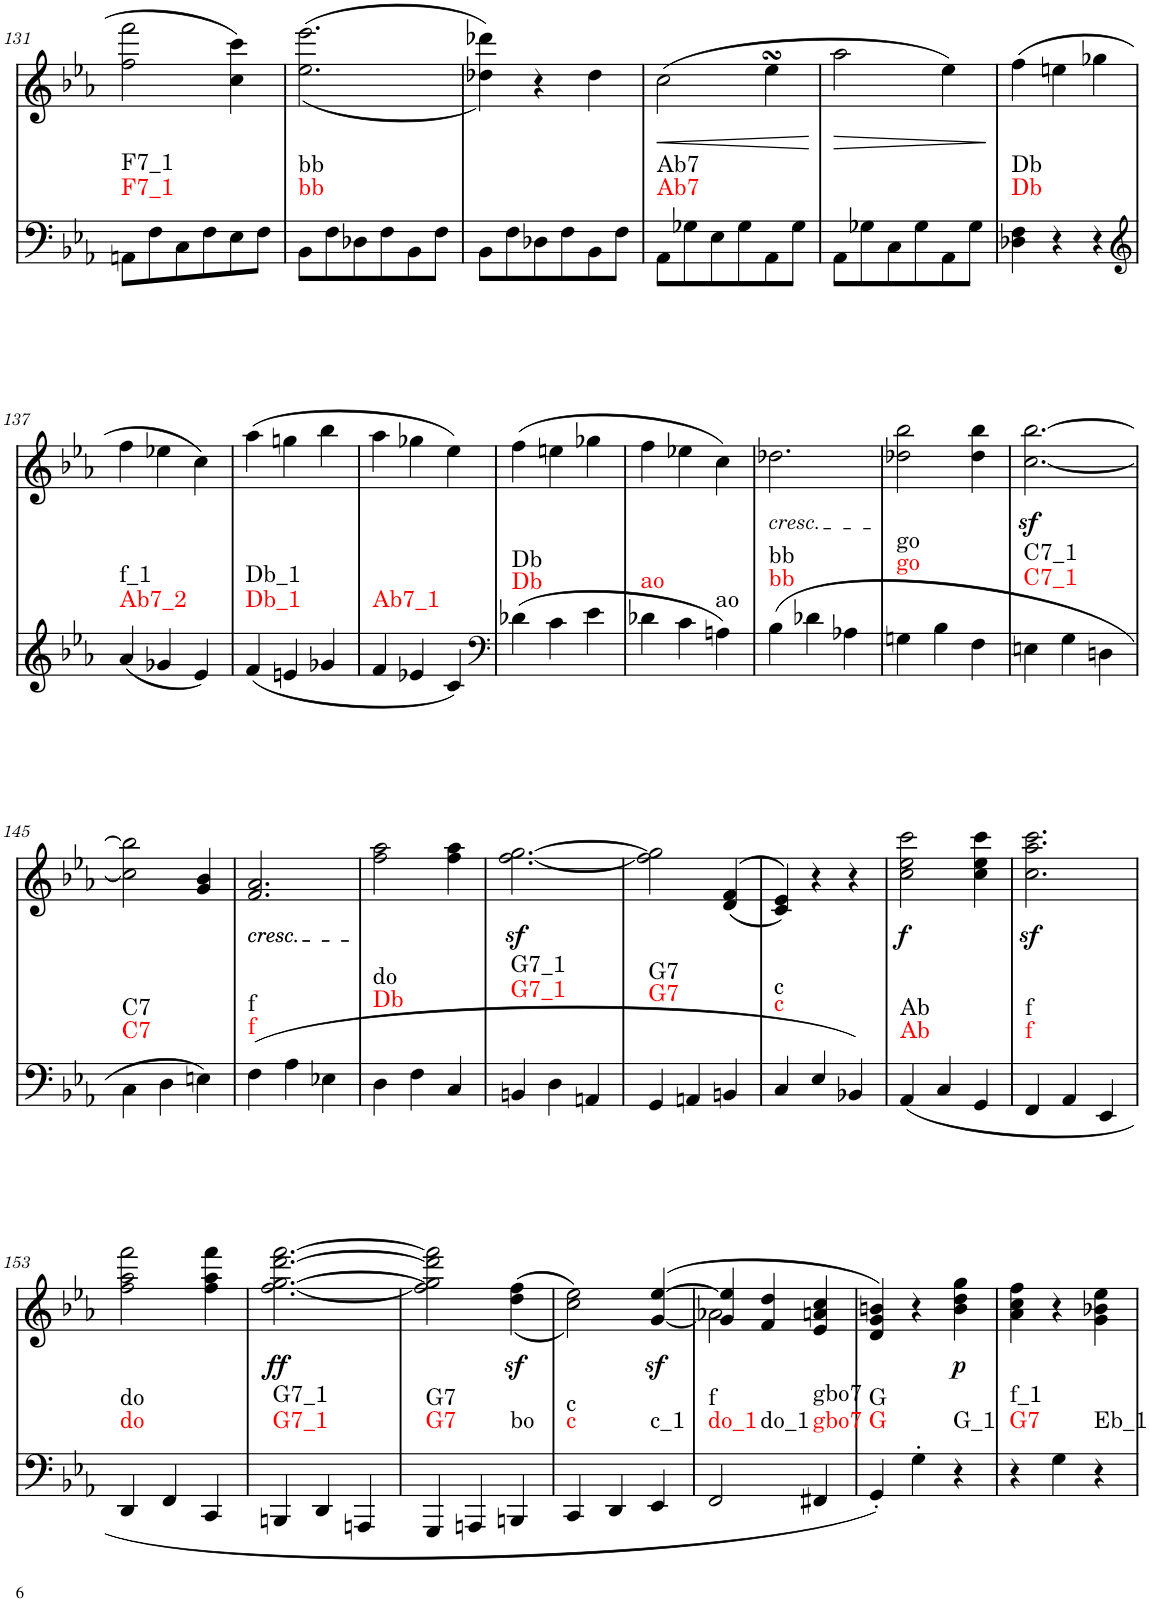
**kern	**harte	**kern	**dynam
*part2	*part2	*part1	*part1
*staff2	*	*staff1	*staff1
*I"piano	*	*I"piano	*
*I'Pno	*	*I'Pno	*
!!LO:PB:g=z
*clefF4	*	*clefG2	*
*k[b-e-a-]	*	*k[b-e-a-]	*
*c:	*	*c:	*
*M3/4	*	*M3/4	*
=131	=131	=131	=131
!	!LO:H:n=1:kt=F7_1	!	!
!	!LO:H:n=2:kt=F7_1	!	!
8AAn\L	N N	2ff\ 2fff\	.
8F\	.	.	.
8C\	.	.	.
8F\	.	.	.
8E-\	.	4cc\ 4ccc\	.
8F\J	.	.	.
=132	=132	=132	=132
!	!LO:H:n=1:kt=bb	!	!
!	!LO:H:n=2:kt=bb	!	!
8BB-\L	N N	(<(2.ee-\ 2.eee-\	.
8F\	.	.	.
8D-X\	.	.	.
8F\	.	.	.
8BB-\	.	.	.
8F\J	.	.	.
=133	=133	=133	=133
8BB-\L	.	4dd-X\ 4ddd-X\))	.
8F\	.	.	.
8D-X\	.	4r	.
8F\	.	.	.
8BB-\	.	4dd-\	.
8F\J	.	.	.
=134	=134	=134	=134
!	!LO:H:n=1:kt=Ab7	!	!LO:HP:b
!	!LO:H:n=2:kt=Ab7	!	!
8AA-\L	N N	(2cc\	<
8G-X\	.	.	.
8E-\	.	.	.
8G-\	.	.	.
8AA-\	.	4ee-sSSs\	.
8G-\J	.	.	.
.	.	.	[
=135	=135	=135	=135
!	!	!	!LO:HP:b
8AA-\L	.	2aa-\	>
8G-X\	.	.	.
8C\	.	.	.
8G-\	.	.	.
8AA-\	.	4ee-\)	.
8G-\J	.	.	.
.	.	.	]
=136	=136	=136	=136
!	!LO:H:n=1:kt=Db	!	!
!	!LO:H:n=2:kt=Db	!	!
4D-X\ 4F\	N N	(4ff\	.
4r	.	4een\	.
4r	.	4gg-X\	.
!!LO:LB:g=z
=137	=137	=137	=137
*clefG2	*	*	*
!	!LO:H:n=1:kt=Ab7_2	!	!
!	!LO:H:n=2:kt=f_1	!	!
(4a-/	N N	4ff\	.
4g-X/	.	4ee-X\	.
4e-/)	.	4cc\)	.
=138	=138	=138	=138
!	!LO:H:n=1:kt=Db_1	!	!
!	!LO:H:n=2:kt=Db_1	!	!
(4f/	N N	(4aa-\	.
4en/	.	4ggn\	.
4g-X/	.	4bb-\	.
=139	=139	=139	=139
!	!LO:H:kt=Ab7_1	!	!
4f/	N	4aa-\	.
4e-X/	.	4gg-X\	.
4c/)	.	4ee-\)	.
=140	=140	=140	=140
*clefF4	*	*	*
!	!LO:H:n=1:kt=Db	!	!
!	!LO:H:n=2:kt=Db	!	!
(4d-X\	N N	(4ff\	.
4c\	.	4een\	.
4e-\	.	4gg-X\	.
=141	=141	=141	=141
!	!LO:H:kt=ao	!	!
4d-X\	N	4ff\	.
4c\	.	4ee-X\	.
!	!LO:H:kt=ao	!	!
4An\)	N	4cc\)	.
=142	=142	=142	=142
!	!LO:H:n=1:kt=bb	!LO:TX:b:i:t=cresc.	!
!	!LO:H:n=2:kt=bb	!	!
(4B-\	N N	2.dd-X\	.
4d-X\	.	.	.
4A-X\	.	.	.
=143	=143	=143	=143
!	!LO:H:n=1:kt=go	!	!
!	!LO:H:n=2:kt=go	!	!
4Gn\	N N	2dd-X\ 2bb-\	.
4B-\	.	.	.
4F\	.	4dd-\ 4bb-\	.
=144	=144	=144	=144
!	!LO:H:n=1:kt=C7_1	!	!
!	!LO:H:n=2:kt=C7_1	!	!
4En\	N N	[2.cc\z< [2.bb-\z<	.
4G\	.	.	.
4Dn\	.	.	.
!!LO:LB:g=z
=145	=145	=145	=145
!	!LO:H:n=1:kt=C7	!	!
!	!LO:H:n=2:kt=C7	!	!
4C\	N N	2cc\] 2bb-\]	.
4D\	.	.	.
4En\)	.	4g/ 4b-/	.
=146	=146	=146	=146
!	!	!LO:TX:b:i:t=cresc.	!
!	!LO:H:n=1:kt=f	!LO:TX:b:i:t=cresc.	!
!	!LO:H:n=2:kt=f	!	!
(4F\	N N	2.f/ 2.a-/	.
4A-\	.	.	.
4E-X\	.	.	.
=147	=147	=147	=147
!	!LO:H:n=1:kt=Db	!	!
!	!LO:H:n=2:kt=do	!	!
4D\	N N	2ff\ 2aa-\	.
4F\	.	.	.
4C/	.	4ff\ 4aa-\	.
=148	=148	=148	=148
!	!LO:H:n=1:kt=G7_1	!	!
!	!LO:H:n=2:kt=G7_1	!	!
4BBn/	N N	[2.ff\z< [2.gg\z<	.
4D\	.	.	.
4AAn/	.	.	.
=149	=149	=149	=149
!	!LO:H:n=1:kt=G7	!	!
!	!LO:H:n=2:kt=G7	!	!
4GG/	N N	2ff\] 2gg\]	.
4AAn/	.	.	.
4BBn/	.	((>4d/ 4f/	.
=150	=150	=150	=150
!	!LO:H:n=1:kt=c	!	!
!	!LO:H:n=2:kt=c	!	!
4C/	N N	4c/ 4e-/))	.
4E-/	.	4r	.
4BB-X/)	.	4r	.
=151	=151	=151	=151
!	!LO:H:n=1:kt=Ab	!	!LO:DY:b
!	!LO:H:n=2:kt=Ab	!	!
(4AA-/	N N	2cc\ 2ee-\ 2ccc\	f
4C/	.	.	.
4GG/	.	4cc\ 4ee-\ 4ccc\	.
=152	=152	=152	=152
!	!LO:H:n=1:kt=f	!	!
!	!LO:H:n=2:kt=f	!	!
4FF/	N N	2.cc\z< 2.aa-\z< 2.ccc\z<	.
4AA-/	.	.	.
4EE-/	.	.	.
!!LO:LB:g=z
=153	=153	=153	=153
!	!LO:H:n=1:kt=do	!	!
!	!LO:H:n=2:kt=do	!	!
4DD/	N N	2ff\ 2aa-\ 2fff\	.
4FF/	.	.	.
4CC/	.	4ff\ 4aa-\ 4fff\	.
=154	=154	=154	=154
!	!LO:H:n=1:kt=G7_1	!	!LO:DY:b
!	!LO:H:n=2:kt=G7_1	!	!
4BBBn/	N N	[2.ff\ [2.gg\ [2.ddd\ [2.fff\	ff
4DD/	.	.	.
4AAAn/	.	.	.
=155	=155	=155	=155
!	!LO:H:n=1:kt=G7	!	!
!	!LO:H:n=2:kt=G7	!	!
4GGG/	N N	2ff\] 2gg\] 2ddd\] 2fff\]	.
4AAAn/	.	.	.
!	!LO:H:kt=bo	!	!
4BBBn/	N	(<(4dd\z< 4ff\z<	.
=156	=156	=156	=156
!	!LO:H:n=1:kt=c	!	!
!	!LO:H:n=2:kt=c	!	!
4CC/	N N	2cc\ 2ee-\))	.
4DD/	.	.	.
!	!LO:H:kt=c_1	!	!
4EE-/	N	([<4g/z< [4ee-/z<	.
=157	=157	=157	=157
*	*	*^	*
!	!LO:H:n=1:kt=do_1	!	!	!
!	!LO:H:n=2:kt=f	!	!	!
!	!LO:H:n=3:kt=do_1	!	!	!
2FF/	N N N	4g/] 4ee-/]	2a-X\	.
.	.	4f/ 4dd/	.	.
!	!LO:H:n=1:kt=gbo7	!	!	!
!	!LO:H:n=2:kt=gbo7	!	!	!
4FF#X/	N N	4e-/ 4an/ 4cc/	4ryy	.
=158	=158	=158	=158	=158
!	!LO:H:n=1:kt=G	!	!	!
!	!LO:H:n=2:kt=G	!	!	!
*	*	*v	*v	*
4GG'/)	N N	4d/ 4g/ 4bn/)	.
4G'\	.	4r	.
!	!LO:H:kt=G_1	!	!LO:DY:b
4r	N	4b\ 4dd\ 4gg\	p
=159	=159	=159	=159
!	!LO:H:n=1:kt=G7	!	!
!	!LO:H:n=2:kt=f_1	!	!
4r	N N	4a-\ 4cc\ 4ff\	.
4G\	.	4r	.
!	!LO:H:kt=Eb_1	!	!
4r	N	4g\ 4b-X\ 4ee-\	.
=	=	=	=
*-	*-	*-	*-
